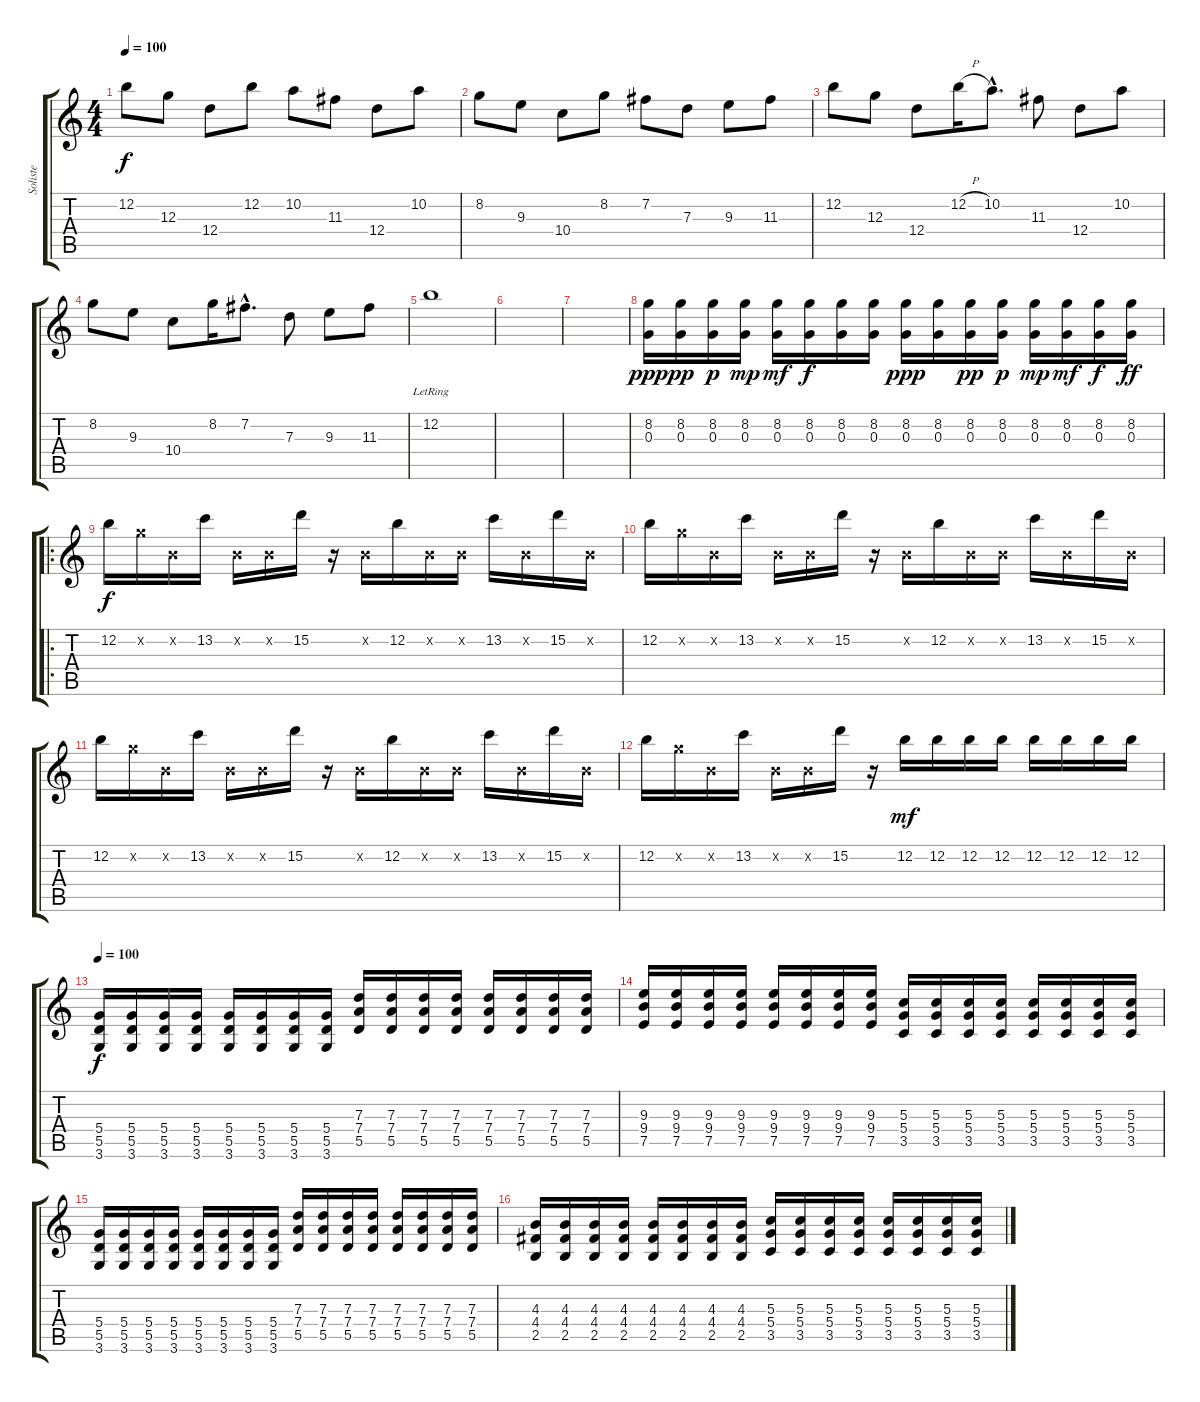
\track ("Soliste" "Soliste") {instrument distortionguitar}
\staff {score tabs}
\tuning (E4 B3 G3 D3 A2 E2) {hide}
\ts (4 4)
\tempo 100
\clef g2
\ks c
12.2.8{dy f instrument distortionguitar} 12.3.8 12.4.8 12.2.8 10.2.8 11.3.8 12.4.8 10.2.8 |
8.2.8 9.3.8 10.4.8 8.2.8 7.2.8 7.3.8 9.3.8 11.3.8 |
12.2.8 12.3.8 12.4.8 12.2{h}.16 10.2{hac}.8{d} 11.3.8 12.4.8 10.2.8 |
8.2.8 9.3.8 10.4.8 8.2.16 7.2{hac}.8{d} 7.3.8 9.3.8 11.3.8 |
12.2{lr}.1 |
|
|
(8.2 0.3).16{dy ppp} (8.2 0.3).16{dy pp} (8.2 0.3).16{dy p} (8.2 0.3).16{dy mp} (8.2 0.3).16{dy mf} (8.2 0.3).16{dy f} (8.2 0.3).16 (8.2 0.3).16 (8.2 0.3).16{dy ppp} (8.2 0.3).16 (8.2 0.3).16{dy pp} (8.2 0.3).16{dy p} (8.2 0.3).16{dy mp} (8.2 0.3).16{dy mf} (8.2 0.3).16{dy f} (8.2 0.3).16{dy ff} |
\ro
12.2.16{dy f} 8.2{x}.16 0.2{x}.16 13.2.16 0.2{x}.16 0.2{x}.16 15.2.16 r.16 0.2{x}.16 12.2.16 0.2{x}.16 0.2{x}.16 13.2.16 0.2{x}.16 15.2.16 0.2{x}.16 |
12.2.16 8.2{x}.16 0.2{x}.16 13.2.16 0.2{x}.16 0.2{x}.16 15.2.16 r.16 0.2{x}.16 12.2.16 0.2{x}.16 0.2{x}.16 13.2.16 0.2{x}.16 15.2.16 0.2{x}.16 |
12.2.16 8.2{x}.16 0.2{x}.16 13.2.16 0.2{x}.16 0.2{x}.16 15.2.16 r.16 0.2{x}.16 12.2.16 0.2{x}.16 0.2{x}.16 13.2.16 0.2{x}.16 15.2.16 0.2{x}.16 |
12.2.16 8.2{x}.16 0.2{x}.16 13.2.16 0.2{x}.16 0.2{x}.16 15.2.16 r.16 12.2.16{dy mf} 12.2.16 12.2.16 12.2.16 12.2.16 12.2.16 12.2.16 12.2.16 |
\tempo 100
(5.4 5.5 3.6).16{dy f} (5.4 5.5 3.6).16 (5.4 5.5 3.6).16 (5.4 5.5 3.6).16 (5.4 5.5 3.6).16 (5.4 5.5 3.6).16 (5.4 5.5 3.6).16 (5.4 5.5 3.6).16 (7.3 7.4 5.5).16 (7.3 7.4 5.5).16 (7.3 7.4 5.5).16 (7.3 7.4 5.5).16 (7.3 7.4 5.5).16 (7.3 7.4 5.5).16 (7.3 7.4 5.5).16 (7.3 7.4 5.5).16 |
(9.3 9.4 7.5).16 (9.3 9.4 7.5).16 (9.3 9.4 7.5).16 (9.3 9.4 7.5).16 (9.3 9.4 7.5).16 (9.3 9.4 7.5).16 (9.3 9.4 7.5).16 (9.3 9.4 7.5).16 (5.3 5.4 3.5).16 (5.3 5.4 3.5).16 (5.3 5.4 3.5).16 (5.3 5.4 3.5).16 (5.3 5.4 3.5).16 (5.3 5.4 3.5).16 (5.3 5.4 3.5).16 (5.3 5.4 3.5).16 |
(5.4 5.5 3.6).16 (5.4 5.5 3.6).16 (5.4 5.5 3.6).16 (5.4 5.5 3.6).16 (5.4 5.5 3.6).16 (5.4 5.5 3.6).16 (5.4 5.5 3.6).16 (5.4 5.5 3.6).16 (7.3 7.4 5.5).16 (7.3 7.4 5.5).16 (7.3 7.4 5.5).16 (7.3 7.4 5.5).16 (7.3 7.4 5.5).16 (7.3 7.4 5.5).16 (7.3 7.4 5.5).16 (7.3 7.4 5.5).16 |
(4.3 4.4 2.5).16 (4.3 4.4 2.5).16 (4.3 4.4 2.5).16 (4.3 4.4 2.5).16 (4.3 4.4 2.5).16 (4.3 4.4 2.5).16 (4.3 4.4 2.5).16 (4.3 4.4 2.5).16 (5.3 5.4 3.5).16 (5.3 5.4 3.5).16 (5.3 5.4 3.5).16 (5.3 5.4 3.5).16 (5.3 5.4 3.5).16 (5.3 5.4 3.5).16 (5.3 5.4 3.5).16 (5.3 5.4 3.5).16
